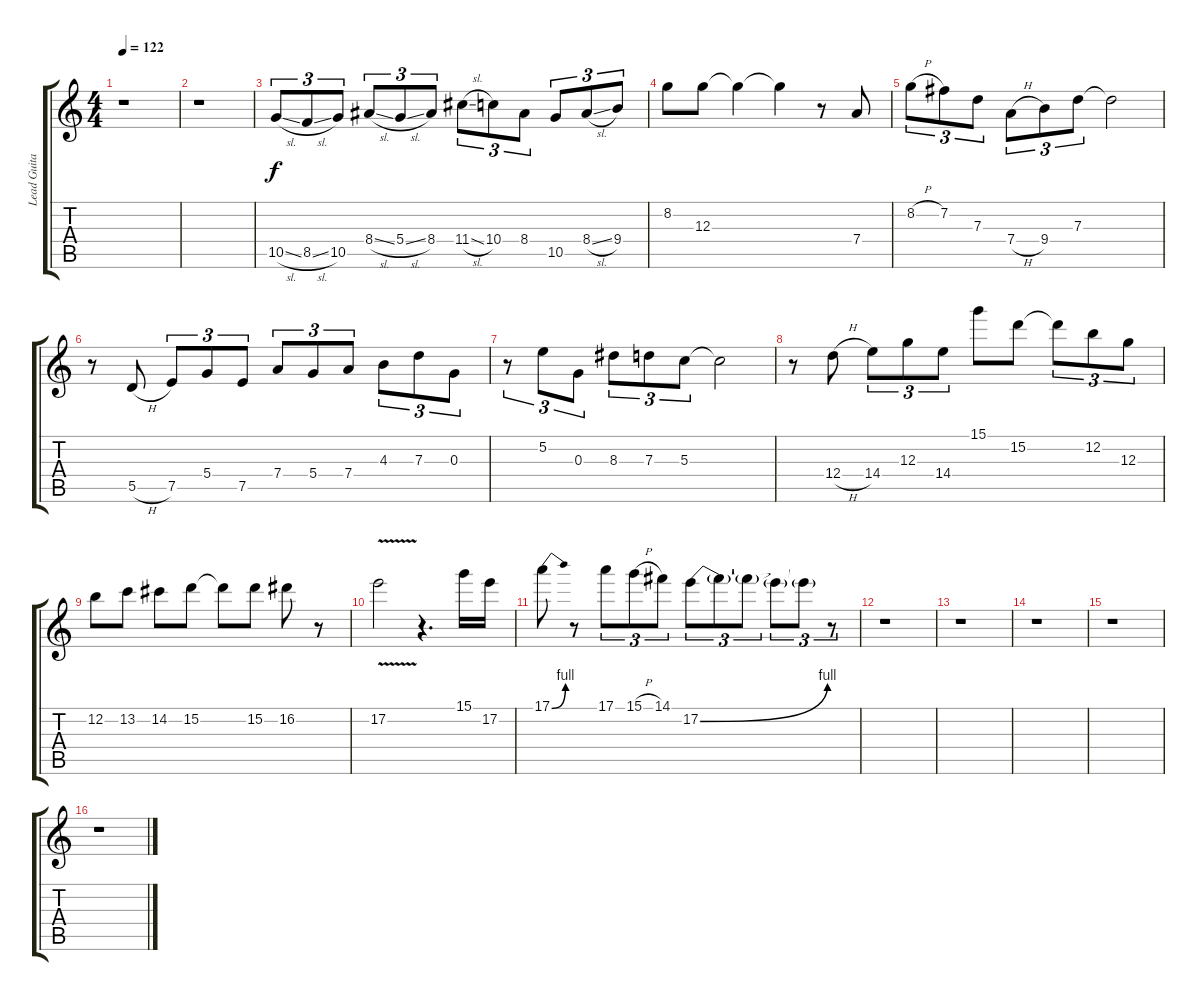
\track ("Lead Guitar" "Lead Guita") {instrument distortionguitar}
\staff {score tabs}
\tuning (E4 B3 G3 D3 A2 E2) {hide}
\ts (4 4)
\tempo 122
\clef g2
\ks c
r.1{dy f} |
r.1 |
10.5{sl}.8{tu (3 2)} 8.5{sl}.8{tu (3 2)} 10.5.8{tu (3 2)} 8.4{sl}.8{tu (3 2)} 5.4{sl}.8{tu (3 2)} 8.4.8{tu (3 2)} 11.4{sl}.8{tu (3 2)} 10.4.8{tu (3 2)} 8.4.8{tu (3 2)} 10.5.8{tu (3 2)} 8.4{sl}.8{tu (3 2)} 9.4.8{tu (3 2)} |
8.2.8 12.3.8 12.3{t}.4 12.3{t}.4 r.8 7.4.8 |
8.2{h}.8{tu (3 2)} 7.2.8{tu (3 2)} 7.3.8{tu (3 2)} 7.4{h}.8{tu (3 2)} 9.4.8{tu (3 2)} 7.3.8{tu (3 2)} 7.3{t}.2 |
r.8 5.5{h}.8 7.5.8{tu (3 2)} 5.4.8{tu (3 2)} 7.5.8{tu (3 2)} 7.4.8{tu (3 2)} 5.4.8{tu (3 2)} 7.4.8{tu (3 2)} 4.3.8{tu (3 2)} 7.3.8{tu (3 2)} 0.3.8{tu (3 2)} |
r.8{tu (3 2)} 5.2.8{tu (3 2)} 0.3.8{tu (3 2)} 8.3.8{tu (3 2)} 7.3.8{tu (3 2)} 5.3.8{tu (3 2)} 5.3{t}.2 |
r.8 12.4{h}.8 14.4.8{tu (3 2)} 12.3.8{tu (3 2)} 14.4.8{tu (3 2)} 15.1.8 15.2.8 15.2{t}.8{tu (3 2)} 12.2.8{tu (3 2)} 12.3.8{tu (3 2)} |
12.2.8 13.2.8 14.2.8 15.2.8 15.2{t}.8 15.2.8 16.2.8 r.8 |
17.2{v}.2 r.4{d} 15.1.16 17.2.16 |
17.1{be (bend 0 0 60 4)}.8 r.8 17.1.8{tu (3 2)} 15.1{h}.8{tu (3 2)} 14.1.8{tu (3 2)} 17.2{be (bend 0 0 60 4)}.8{tu (3 2)} 17.2{t}.8{tu (3 2)} 17.2{t}.8{tu (3 2)} 17.2{t}.8{tu (3 2)} 17.2{t}.8{tu (3 2)} r.8{tu (3 2)} |
r.1 |
r.1 |
r.1 |
r.1 |
r.1
